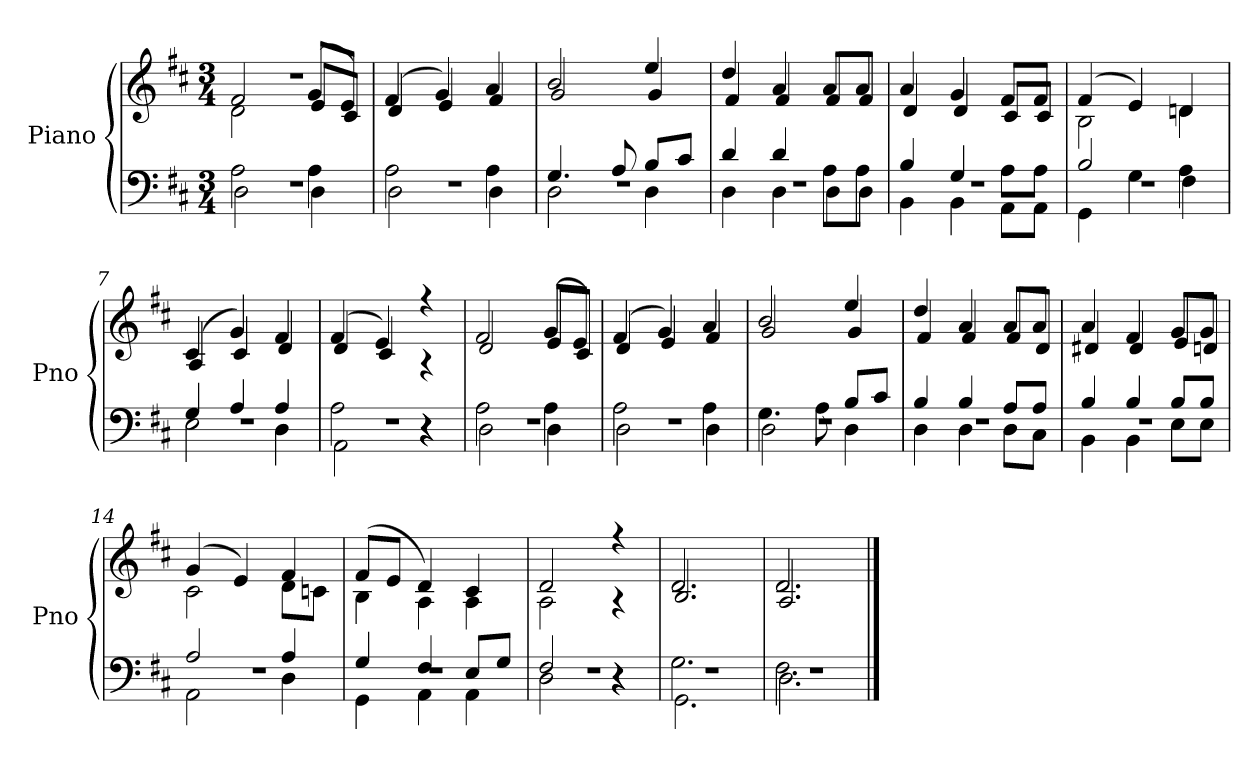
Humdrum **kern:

**kern	**kern
*part1	*part1
*staff2	*staff1
*I"Piano	*
*I'Pno	*
*clefF4	*clefG2
*k[f#c#]	*k[f#c#]
*D:	*D:
*M3/4	*M3/4
=1	=1
*^	*^
*	*^	*	*^
2.r	2A\	2D\	2f#/	2d\	2.r
.	4A\	4D\	(8g/L	8e/L	.
.	.	.	8e/J)	8c#/J	.
*	*	*	*	*v	*v
=2	=2	=2	=2	=2
2.r	2A\	2D\	(4f#/	4d/
.	.	.	4g/)	4e/
.	4A\	4D\	4a/	4f#/
=3	=3	=3	=3	=3
2.r	4.G/	2D\	2b/	2g/
.	8A/	.	.	.
.	8B/L	4D\	4ee/	4g/
.	8c#/J	.	.	.
=4	=4	=4	=4	=4
2.r	4d/	4D\	4dd/	4f#/
.	4d/	4D\	4a/	4f#/
.	8A\L	8D\L	8a/L	8f#/L
.	8A\J	8D\J	8a/J	8f#/J
=5	=5	=5	=5	=5
2.r	4B/	4BB\	4a/	4d/
.	4G/	4BB\	4g/	4d/
.	8A\L	8AA\L	8f#/L	8c#/L
.	8A\J	8AA\J	8f#/J	8c#/J
=6	=6	=6	=6	=6
2.r	2B/	4GG\	(4f#/	2B\
.	.	4G\	4e/)	.
.	4A\	4F#\	4d/	4dn\
=7	=7	=7	=7	=7
2.r	4G/	2E\	(4c#/	4A/
.	4A/	.	4g/)	4c#/
.	4A/	4D\	4f#/	4d/
=8	=8	=8	=8	=8
2.r	2A\	2AA\	(4f#/	4d/
.	.	.	4e/)	4c#/
.	4r	4r	4r	4r
!!LO:LB:g=z	!!
=9	=9	=9	=9	=9
2.r	2A\	2D\	2f#/	2d/
.	4A\	4D\	(8g/L	8e/L
.	.	.	8e/J)	8c#/J
=10	=10	=10	=10	=10
2.r	2A\	2D\	(4f#/	4d/
.	.	.	4g/)	4e/
.	4A\	4D\	4a/	4f#/
=11	=11	=11	=11	=11
2.r	4.G\	2D\	2b/	2g/
.	8A\	.	.	.
.	8B/L	4D\	4ee/	4g/
.	8c#/J	.	.	.
=12	=12	=12	=12	=12
2.r	4B/	4D\	4dd/	4f#/
.	4B/	4D\	4a/	4f#/
.	8A/L	8D\L	8a/L	8f#/L
.	8A/J	8C#\J	8a/J	8d/J
=13	=13	=13	=13	=13
2.r	4B/	4BB\	4a/	4d#X/
.	4B/	4BB\	4f#/	4d#/
.	8B/L	8E\L	8g/L	8e/L
.	8B/J	8E\J	8g/J	8dn/J
=14	=14	=14	=14	=14
2.r	2A/	2AA\	(4g/	2c#\
.	.	.	4e/)	.
.	4A/	4D\	4f#/	8d\L
.	.	.	.	8cn\J
=15	=15	=15	=15	=15
2.r	4G/	4GG\	(8f#/L	4B\
.	.	.	8e/J	.
.	4F#/	4AA\	4d/)	4A\
.	8E/L	4AA\	4c#/	4A\
.	8G/J	.	.	.
=16	=16	=16	=16	=16
2.r	2F#/	2D\	2d/	2A\
.	4r	4r	4r	4r
=17	=17	=17	=17	=17
2.r	2.G\	2.GG\	2.d/	2.B/
!!LO:LB:g=z	!!
=18	=18	=18	=18	=18
2.r	2.F#\	2.D\	2.d/	2.A/
*v	*v	*v	*	*
*	*v	*v
==	==
*-	*-
